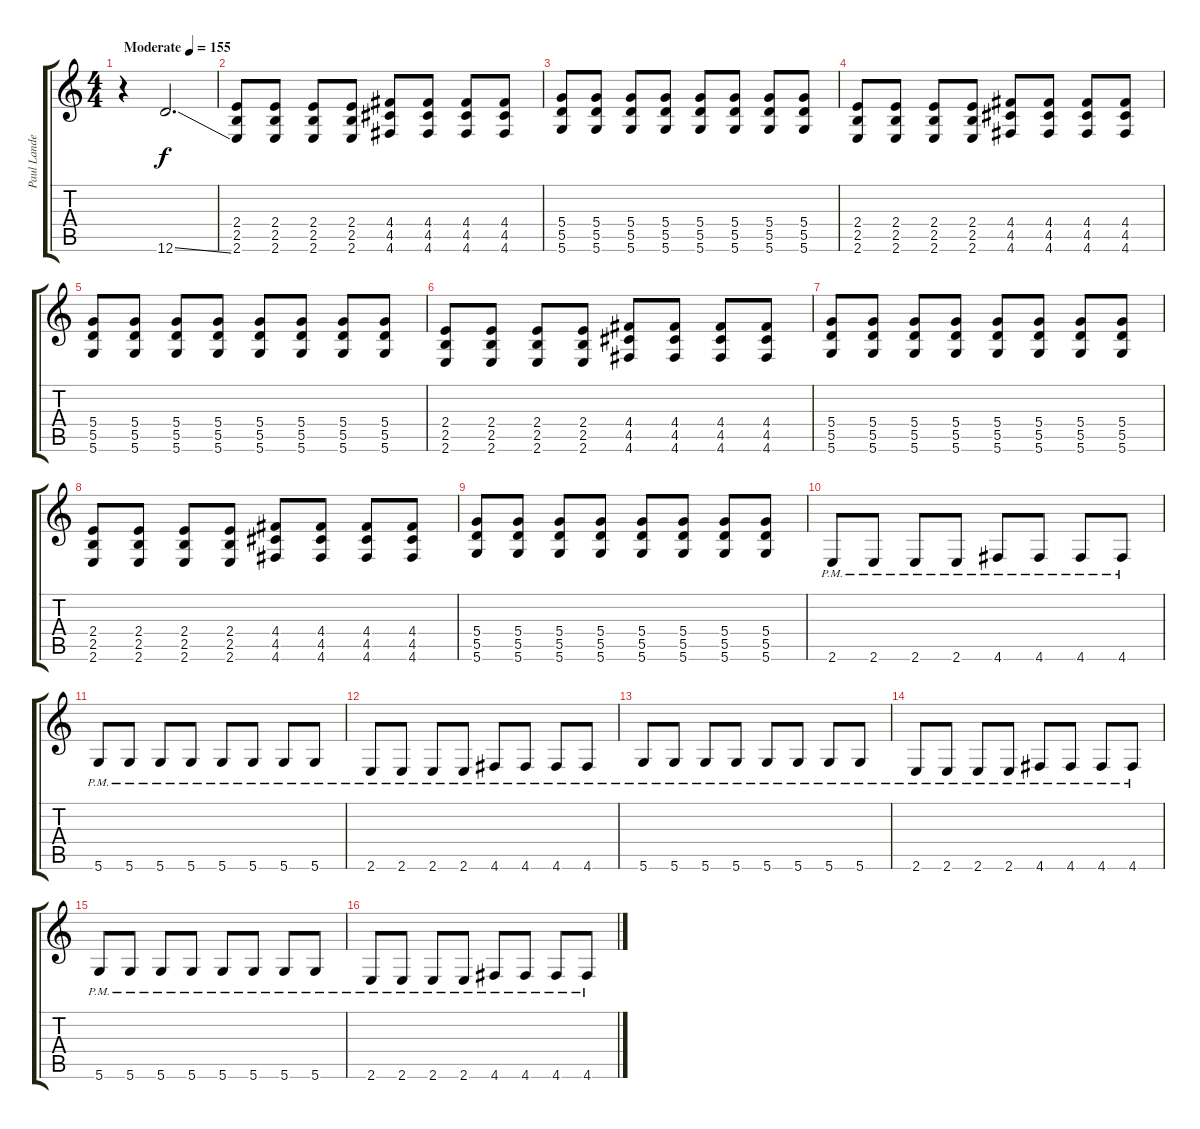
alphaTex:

\track ("Paul Landers" "Paul Lande") {instrument distortionguitar}
\staff {score tabs}
\tuning (E4 B3 G3 D3 A2 D2) {hide}
\ts (4 4)
\tempo (155 "Moderate")
\clef g2
\ks c
r.4{dy f instrument distortionguitar} 12.6{ss}.2{d} |
(2.4 2.5 2.6).8 (2.4 2.5 2.6).8 (2.4 2.5 2.6).8 (2.4 2.5 2.6).8 (4.4 4.5 4.6).8 (4.4 4.5 4.6).8 (4.4 4.5 4.6).8 (4.4 4.5 4.6).8 |
(5.4 5.5 5.6).8 (5.4 5.5 5.6).8 (5.4 5.5 5.6).8 (5.4 5.5 5.6).8 (5.4 5.5 5.6).8 (5.4 5.5 5.6).8 (5.4 5.5 5.6).8 (5.4 5.5 5.6).8 |
(2.4 2.5 2.6).8 (2.4 2.5 2.6).8 (2.4 2.5 2.6).8 (2.4 2.5 2.6).8 (4.4 4.5 4.6).8 (4.4 4.5 4.6).8 (4.4 4.5 4.6).8 (4.4 4.5 4.6).8 |
(5.4 5.5 5.6).8 (5.4 5.5 5.6).8 (5.4 5.5 5.6).8 (5.4 5.5 5.6).8 (5.4 5.5 5.6).8 (5.4 5.5 5.6).8 (5.4 5.5 5.6).8 (5.4 5.5 5.6).8 |
(2.4 2.5 2.6).8 (2.4 2.5 2.6).8 (2.4 2.5 2.6).8 (2.4 2.5 2.6).8 (4.4 4.5 4.6).8 (4.4 4.5 4.6).8 (4.4 4.5 4.6).8 (4.4 4.5 4.6).8 |
(5.4 5.5 5.6).8 (5.4 5.5 5.6).8 (5.4 5.5 5.6).8 (5.4 5.5 5.6).8 (5.4 5.5 5.6).8 (5.4 5.5 5.6).8 (5.4 5.5 5.6).8 (5.4 5.5 5.6).8 |
(2.4 2.5 2.6).8 (2.4 2.5 2.6).8 (2.4 2.5 2.6).8 (2.4 2.5 2.6).8 (4.4 4.5 4.6).8 (4.4 4.5 4.6).8 (4.4 4.5 4.6).8 (4.4 4.5 4.6).8 |
(5.4 5.5 5.6).8 (5.4 5.5 5.6).8 (5.4 5.5 5.6).8 (5.4 5.5 5.6).8 (5.4 5.5 5.6).8 (5.4 5.5 5.6).8 (5.4 5.5 5.6).8 (5.4 5.5 5.6).8 |
2.6{pm}.8 2.6{pm}.8 2.6{pm}.8 2.6{pm}.8 4.6{pm}.8 4.6{pm}.8 4.6{pm}.8 4.6{pm}.8 |
5.6{pm}.8 5.6{pm}.8 5.6{pm}.8 5.6{pm}.8 5.6{pm}.8 5.6{pm}.8 5.6{pm}.8 5.6{pm}.8 |
2.6{pm}.8 2.6{pm}.8 2.6{pm}.8 2.6{pm}.8 4.6{pm}.8 4.6{pm}.8 4.6{pm}.8 4.6{pm}.8 |
5.6{pm}.8 5.6{pm}.8 5.6{pm}.8 5.6{pm}.8 5.6{pm}.8 5.6{pm}.8 5.6{pm}.8 5.6{pm}.8 |
2.6{pm}.8 2.6{pm}.8 2.6{pm}.8 2.6{pm}.8 4.6{pm}.8 4.6{pm}.8 4.6{pm}.8 4.6{pm}.8 |
5.6{pm}.8 5.6{pm}.8 5.6{pm}.8 5.6{pm}.8 5.6{pm}.8 5.6{pm}.8 5.6{pm}.8 5.6{pm}.8 |
2.6{pm}.8 2.6{pm}.8 2.6{pm}.8 2.6{pm}.8 4.6{pm}.8 4.6{pm}.8 4.6{pm}.8 4.6{pm}.8
